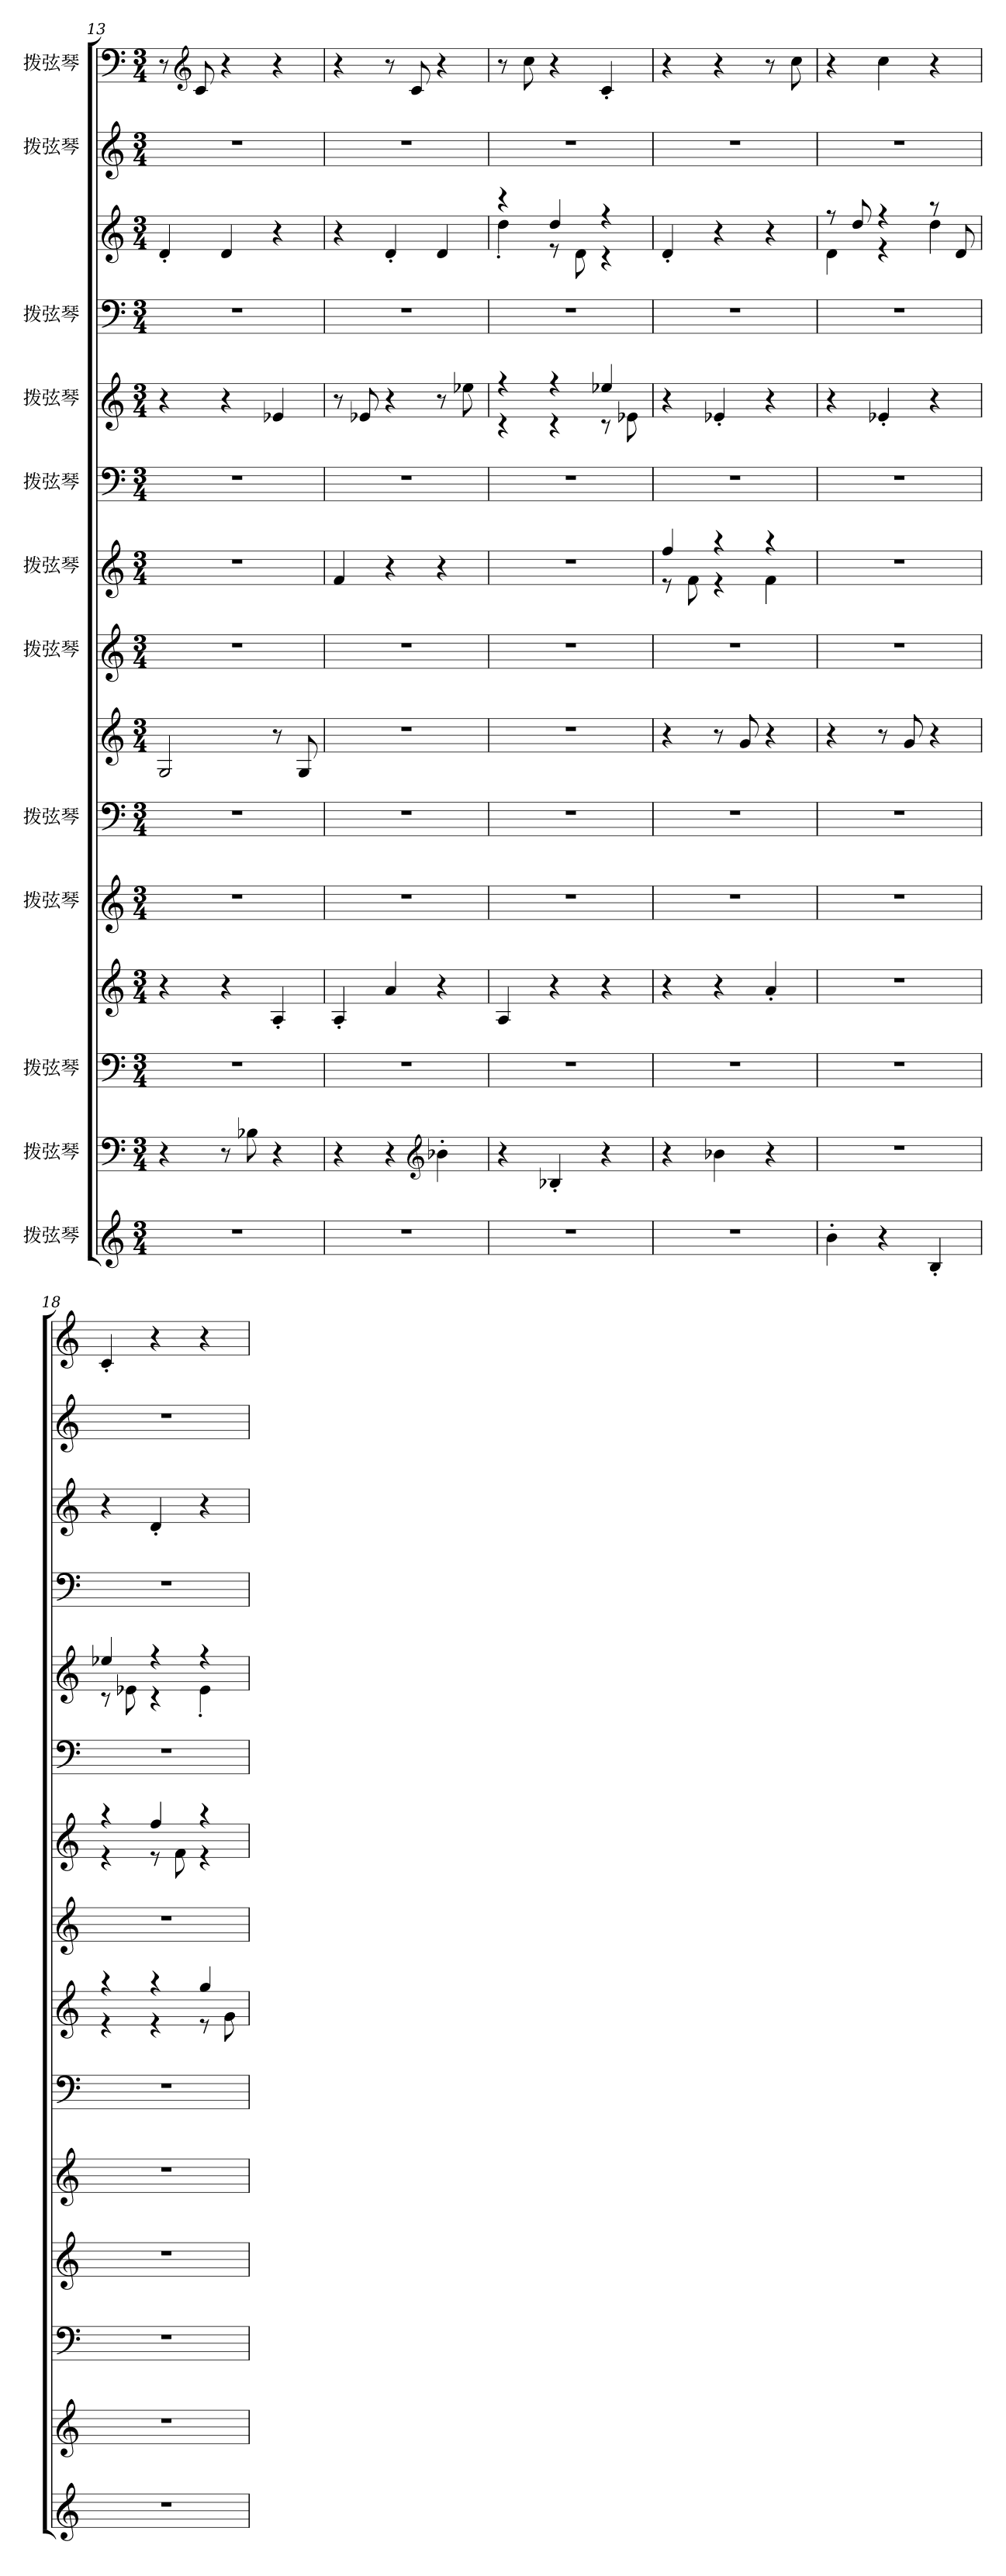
**kern	**kern	**kern	**kern	**kern	**kern	**kern	**kern	**kern	**kern	**kern	**kern	**kern	**kern	**kern
*part12	*part11	*part10	*part10	*part9	*part8	*part8	*part7	*part6	*part5	*part4	*part3	*part3	*part2	*part1
*staff15	*staff14	*staff13	*staff12	*staff11	*staff10	*staff9	*staff8	*staff7	*staff6	*staff5	*staff4	*staff3	*staff2	*staff1
*I"拨弦琴	*I"拨弦琴	*I"拨弦琴	*	*I"拨弦琴	*I"拨弦琴	*	*I"拨弦琴	*I"拨弦琴	*I"拨弦琴	*I"拨弦琴	*I"拨弦琴	*	*I"拨弦琴	*I"拨弦琴
*clefG2	*clefF4	*clefF4	*clefG2	*clefG2	*clefF4	*clefG2	*clefG2	*clefG2	*clefF4	*clefG2	*clefF4	*clefG2	*clefG2	*clefF4
*k[]	*k[]	*k[]	*k[]	*k[]	*k[]	*k[]	*k[]	*k[]	*k[]	*k[]	*k[]	*k[]	*k[]	*k[]
*M3/4	*M3/4	*M3/4	*M3/4	*M3/4	*M3/4	*M3/4	*M3/4	*M3/4	*M3/4	*M3/4	*M3/4	*M3/4	*M3/4	*M3/4
=13	=13	=13	=13	=13	=13	=13	=13	=13	=13	=13	=13	=13	=13	=13
2.r	4r	2.r	4r	2.r	2.r	2G/	2.r	2.r	2.r	4r	2.r	4d'/	2.r	8r
*	*	*	*	*	*	*	*	*	*	*	*	*	*	*clefG2
.	.	.	.	.	.	.	.	.	.	.	.	.	.	8c/
.	8r	.	4r	.	.	.	.	.	.	4r	.	4d/	.	4r
.	8B-X\	.	.	.	.	.	.	.	.	.	.	.	.	.
.	4r	.	4A'/	.	.	8r	.	.	.	4e-X/	.	4r	.	4r
.	.	.	.	.	.	8G/	.	.	.	.	.	.	.	.
!!LO:PB:g=z
=14	=14	=14	=14	=14	=14	=14	=14	=14	=14	=14	=14	=14	=14	=14
2.r	4r	2.r	4A'/	2.r	2.r	2.r	2.r	4f/	2.r	8r	2.r	4r	2.r	4r
.	.	.	.	.	.	.	.	.	.	8e-X/	.	.	.	.
.	4r	.	4a/	.	.	.	.	4r	.	4r	.	4d'/	.	8r
.	.	.	.	.	.	.	.	.	.	.	.	.	.	8c/
*	*clefG2	*	*	*	*	*	*	*	*	*	*	*	*	*
.	4b-X'\	.	4r	.	.	.	.	4r	.	8r	.	4d/	.	4r
.	.	.	.	.	.	.	.	.	.	8ee-X\	.	.	.	.
=15	=15	=15	=15	=15	=15	=15	=15	=15	=15	=15	=15	=15	=15	=15
*	*	*	*	*	*	*	*	*	*	*^	*	*^	*	*
2.r	4r	2.r	4A/	2.r	2.r	2.r	2.r	2.r	2.r	4r	4r	2.r	4r	4dd'\	2.r	8r
.	.	.	.	.	.	.	.	.	.	.	.	.	.	.	.	8cc\
.	4B-X'/	.	4r	.	.	.	.	.	.	4r	4r	.	4dd/	8r	.	4r
.	.	.	.	.	.	.	.	.	.	.	.	.	.	8d\	.	.
.	4r	.	4r	.	.	.	.	.	.	4ee-X/	8r	.	4r	4r	.	4c'/
.	.	.	.	.	.	.	.	.	.	.	8e-X\	.	.	.	.	.
*	*	*	*	*	*	*	*	*	*	*v	*v	*	*v	*v	*	*
=16	=16	=16	=16	=16	=16	=16	=16	=16	=16	=16	=16	=16	=16	=16
*	*	*	*	*	*	*	*	*^	*	*	*	*	*	*
2.r	4r	2.r	4r	2.r	2.r	4r	2.r	4ff/	8r	2.r	4r	2.r	4d'/	2.r	4r
.	.	.	.	.	.	.	.	.	8f\	.	.	.	.	.	.
.	4b-X\	.	4r	.	.	8r	.	4r	4r	.	4e-X'/	.	4r	.	4r
.	.	.	.	.	.	8g/	.	.	.	.	.	.	.	.	.
.	4r	.	4a'/	.	.	4r	.	4r	4f\	.	4r	.	4r	.	8r
.	.	.	.	.	.	.	.	.	.	.	.	.	.	.	8cc\
*	*	*	*	*	*	*	*	*v	*v	*	*	*	*	*	*
=17	=17	=17	=17	=17	=17	=17	=17	=17	=17	=17	=17	=17	=17	=17
*	*	*	*	*	*	*	*	*	*	*	*	*^	*	*
4b'\	2.r	2.r	2.r	2.r	2.r	4r	2.r	2.r	2.r	4r	2.r	8r	4d\	2.r	4r
.	.	.	.	.	.	.	.	.	.	.	.	8dd/	.	.	.
4r	.	.	.	.	.	8r	.	.	.	4e-X'/	.	4r	4r	.	4cc\
.	.	.	.	.	.	8g/	.	.	.	.	.	.	.	.	.
4B'/	.	.	.	.	.	4r	.	.	.	4r	.	8r	4dd\	.	4r
.	.	.	.	.	.	.	.	.	.	.	.	8d/	.	.	.
*	*	*	*	*	*	*	*	*	*	*	*	*v	*v	*	*
=18	=18	=18	=18	=18	=18	=18	=18	=18	=18	=18	=18	=18	=18	=18
*	*	*	*	*	*	*^	*	*^	*	*^	*	*	*	*
2.r	2.r	2.r	2.r	2.r	2.r	4r	4r	2.r	4r	4r	2.r	4ee-X/	8r	2.r	4r	2.r	4c'/
.	.	.	.	.	.	.	.	.	.	.	.	.	8e-X\	.	.	.	.
.	.	.	.	.	.	4r	4r	.	4ff/	8r	.	4r	4r	.	4d'/	.	4r
.	.	.	.	.	.	.	.	.	.	8f\	.	.	.	.	.	.	.
.	.	.	.	.	.	4gg/	8r	.	4r	4r	.	4r	4e-'\	.	4r	.	4r
.	.	.	.	.	.	.	8g\	.	.	.	.	.	.	.	.	.	.
*	*	*	*	*	*	*v	*v	*	*v	*v	*	*v	*v	*	*	*	*
=	=	=	=	=	=	=	=	=	=	=	=	=	=	=
*-	*-	*-	*-	*-	*-	*-	*-	*-	*-	*-	*-	*-	*-	*-
